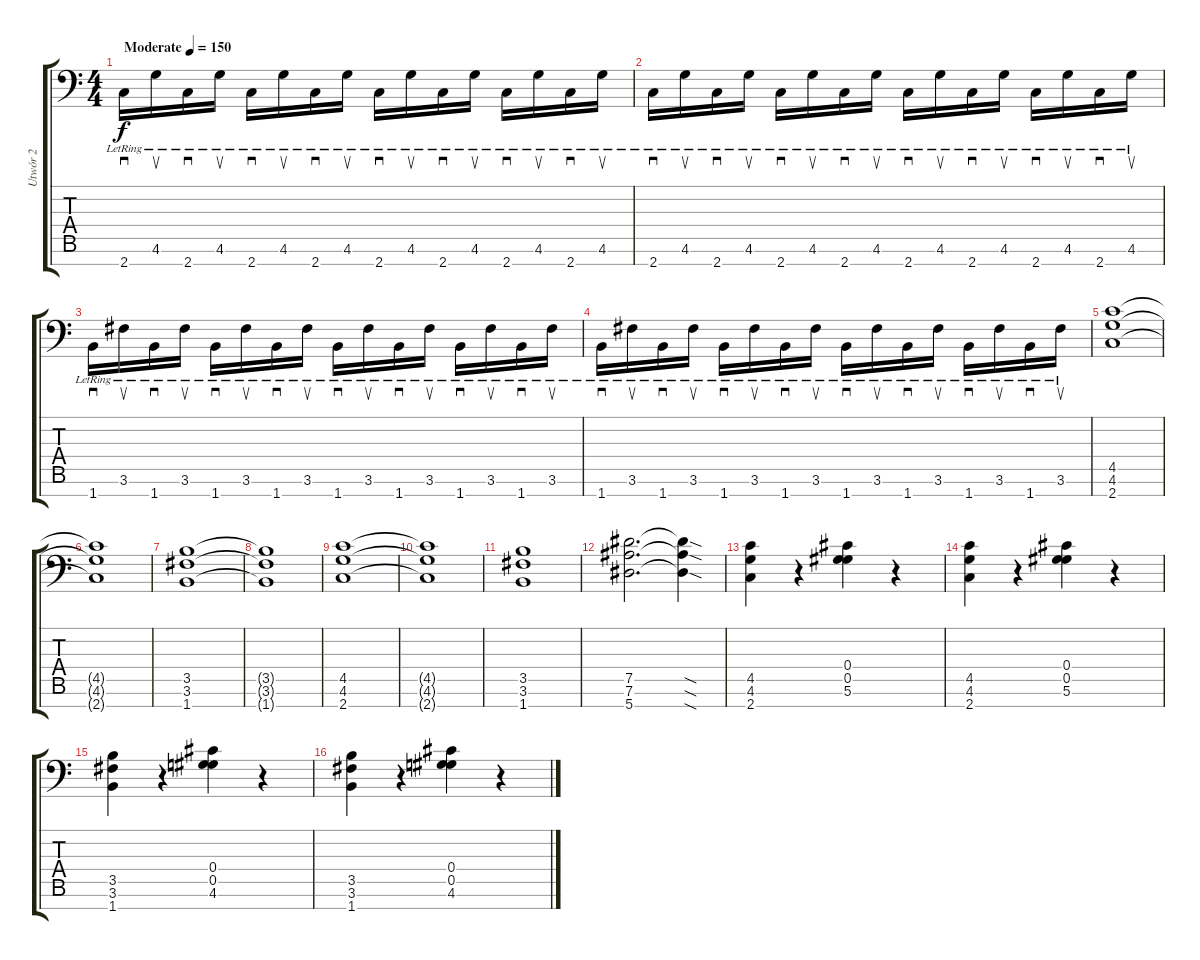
\track ("Utwór 2" "Utwór 2") {instrument overdrivenguitar}
\staff {score tabs}
\tuning (Eb4 Bb3 Gb3 Db3 Ab2 Eb2 Bb1) {hide}
\ts (4 4)
\tempo (150 "Moderate")
\clef f4
\ks c
2.7{lr}.16{sd dy f instrument overdrivenguitar} 4.6{lr}.16{su} 2.7{lr}.16{sd} 4.6{lr}.16{su} 2.7{lr}.16{sd} 4.6{lr}.16{su} 2.7{lr}.16{sd} 4.6{lr}.16{su} 2.7{lr}.16{sd} 4.6{lr}.16{su} 2.7{lr}.16{sd} 4.6{lr}.16{su} 2.7{lr}.16{sd} 4.6{lr}.16{su} 2.7{lr}.16{sd} 4.6{lr}.16{su} |
2.7{lr}.16{sd} 4.6{lr}.16{su} 2.7{lr}.16{sd} 4.6{lr}.16{su} 2.7{lr}.16{sd} 4.6{lr}.16{su} 2.7{lr}.16{sd} 4.6{lr}.16{su} 2.7{lr}.16{sd} 4.6{lr}.16{su} 2.7{lr}.16{sd} 4.6{lr}.16{su} 2.7{lr}.16{sd} 4.6{lr}.16{su} 2.7{lr}.16{sd} 4.6{lr}.16{su} |
1.7{lr}.16{sd} 3.6{lr}.16{su} 1.7{lr}.16{sd} 3.6{lr}.16{su} 1.7{lr}.16{sd} 3.6{lr}.16{su} 1.7{lr}.16{sd} 3.6{lr}.16{su} 1.7{lr}.16{sd} 3.6{lr}.16{su} 1.7{lr}.16{sd} 3.6{lr}.16{su} 1.7{lr}.16{sd} 3.6{lr}.16{su} 1.7{lr}.16{sd} 3.6{lr}.16{su} |
1.7{lr}.16{sd} 3.6{lr}.16{su} 1.7{lr}.16{sd} 3.6{lr}.16{su} 1.7{lr}.16{sd} 3.6{lr}.16{su} 1.7{lr}.16{sd} 3.6{lr}.16{su} 1.7{lr}.16{sd} 3.6{lr}.16{su} 1.7{lr}.16{sd} 3.6{lr}.16{su} 1.7{lr}.16{sd} 3.6{lr}.16{su} 1.7{lr}.16{sd} 3.6{lr}.16{su} |
(4.5 4.6 2.7).1 |
(4.5{t} 4.6{t} 2.7{t}).1 |
(3.5 3.6 1.7).1 |
(3.5{t} 3.6{t} 1.7{t}).1 |
(4.5 4.6 2.7).1 |
(4.5{t} 4.6{t} 2.7{t}).1 |
(3.5 3.6 1.7).1 |
(7.5 7.6 5.7).2{d} (7.5{sod t} 7.6{sod t} 5.7{sod t}).4 |
(4.5 4.6 2.7).4 r.4 (0.4 0.5 5.6).4 r.4 |
(4.5 4.6 2.7).4 r.4 (0.4 0.5 5.6).4 r.4 |
(3.5 3.6 1.7).4 r.4 (0.4 0.5 4.6).4 r.4 |
(3.5 3.6 1.7).4 r.4 (0.4 0.5 4.6).4 r.4
